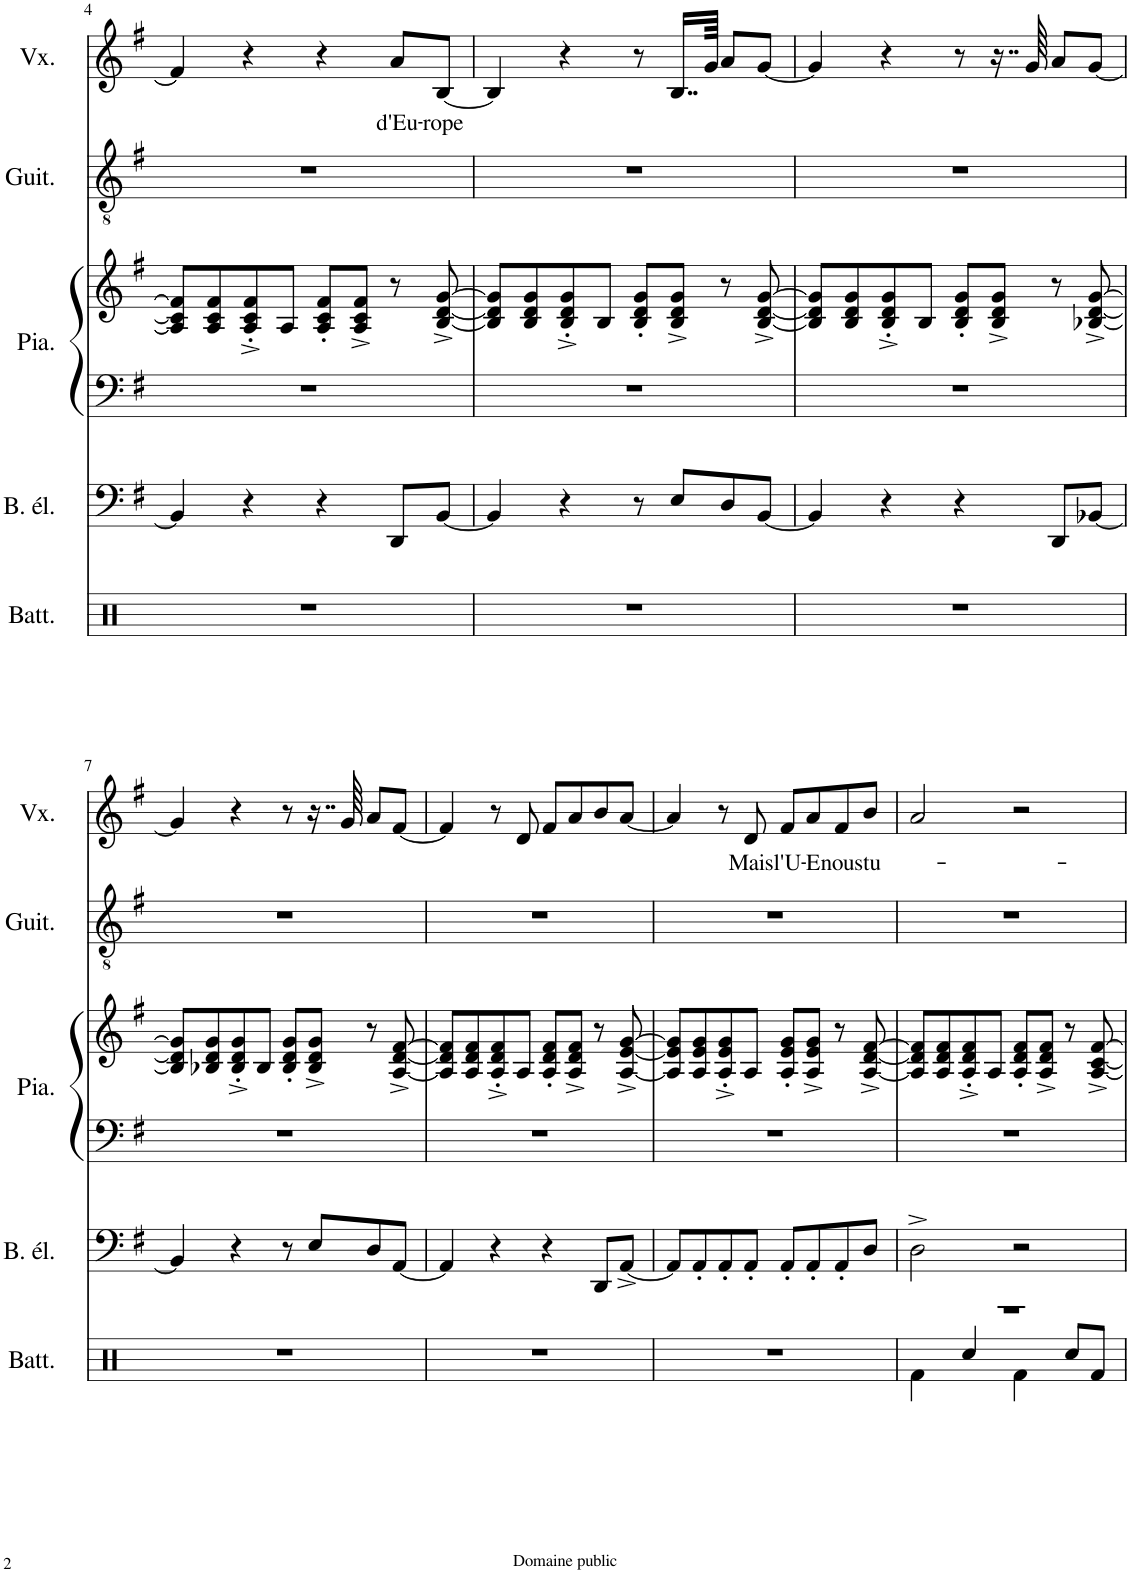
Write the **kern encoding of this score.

**kern	**kern	**kern	**kern	**kern	**kern	**text
*part5	*part4	*part3	*part3	*part2	*part1	*part1
*staff6	*staff5	*staff4	*staff3	*staff2	*staff1	*staff1
*I"Batterie	*I"Basse électrique	*I"Piano	*	*I"Guitare acoustique	*I"Voix	*
*I'Batt.	*I'B. él.	*I'Pia.	*	*I'Guit.	*I'Vx.	*
!!LO:PB:g=z
*clefX	*clefF4	*clefF4	*clefG2	*clefGv2	*clefG2	*
*	*Trd7c12	*	*	*	*	*
*k[]	*k[f#]	*k[f#]	*k[f#]	*k[f#]	*k[f#]	*
*M4/4	*M4/4	*M4/4	*M4/4	*M4/4	*M4/4	*
=4	=4	=4	=4	=4	=4	=4
1r	4BB/]	1r	8A/] 8c/] 8f#/]L	1r	4f#/]	.
.	.	.	8A/ 8c/ 8f#/	.	.	.
.	4r	.	8A/'^ 8c/'^ 8f#/'^	.	4r	.
.	.	.	8A/J	.	.	.
.	4r	.	8A/' 8c/' 8f#/'L	.	4r	.
.	.	.	8A/^ 8c/^ 8f#/^J	.	.	.
!	!	!	!	!	!	!LO:LY:b
.	8DD/L	.	8r	.	8a/L	d'Eu-
!	!	!	!	!	!	!LO:LY:b
.	[8BB/J	.	[8B/^ [8d/^ [8g/^	.	[8B/J	-rope
=5	=5	=5	=5	=5	=5	=5
1r	4BB/]	1r	8B/] 8d/] 8g/]L	1r	4B/]	.
.	.	.	8B/ 8d/ 8g/	.	.	.
.	4r	.	8B/'^ 8d/'^ 8g/'^	.	4r	.
.	.	.	8B/J	.	.	.
.	8r	.	8B/' 8d/' 8g/'L	.	8r	.
.	8E/L	.	8B/^ 8d/^ 8g/^J	.	16..B/LL	.
.	.	.	.	.	64g/JJkk	.
.	8D/	.	8r	.	8a/L	.
.	[8BB/J	.	[8B/^ [8d/^ [8g/^	.	[8g/J	.
=6	=6	=6	=6	=6	=6	=6
1r	4BB/]	1r	8B/] 8d/] 8g/]L	1r	4g/]	.
.	.	.	8B/ 8d/ 8g/	.	.	.
.	4r	.	8B/'^ 8d/'^ 8g/'^	.	4r	.
.	.	.	8B/J	.	.	.
.	4r	.	8B/' 8d/' 8g/'L	.	8r	.
.	.	.	8B/^ 8d/^ 8g/^J	.	16..r	.
.	.	.	.	.	64g/	.
.	8DD/L	.	8r	.	8a/L	.
.	[8BB-X/J	.	[8B-X/^ [8d/^ [8g/^	.	[8g/J	.
!!LO:LB:g=z
=7	=7	=7	=7	=7	=7	=7
1r	4BB-/]	1r	8B-/] 8d/] 8g/]L	1r	4g/]	.
.	.	.	8B-X/ 8d/ 8g/	.	.	.
.	4r	.	8B-/'^ 8d/'^ 8g/'^	.	4r	.
.	.	.	8B-/J	.	.	.
.	8r	.	8B-/' 8d/' 8g/'L	.	8r	.
.	8E/L	.	8B-/^ 8d/^ 8g/^J	.	16..r	.
.	.	.	.	.	64g/	.
.	8D/	.	8r	.	8a/L	.
.	[8AA/J	.	[8A/^ [8d/^ [8f#/^	.	[8f#/J	.
=8	=8	=8	=8	=8	=8	=8
1r	4AA/]	1r	8A/] 8d/] 8f#/]L	1r	4f#/]	.
.	.	.	8A/ 8d/ 8f#/	.	.	.
.	4r	.	8A/'^ 8d/'^ 8f#/'^	.	8r	.
.	.	.	8A/J	.	8d/	.
.	4r	.	8A/' 8d/' 8f#/'L	.	8f#/L	.
.	.	.	8A/^ 8d/^ 8f#/^J	.	8a/	.
.	8DD/L	.	8r	.	8b/	.
.	[8AA^/J	.	[8A/^ [8e/^ [8g/^	.	[8a/J	.
=9	=9	=9	=9	=9	=9	=9
1r	8AA/L]	1r	8A/] 8e/] 8g/]L	1r	4a/]	.
.	8AA'/	.	8A/ 8e/ 8g/	.	.	.
.	8AA'/	.	8A/'^ 8e/'^ 8g/'^	.	8r	.
!	!	!	!	!	!	!LO:LY:b
.	8AA'/J	.	8A/J	.	8d/	Mais
!	!	!	!	!	!	!LO:LY:b
.	8AA'/L	.	8A/' 8e/' 8g/'L	.	8f#/L	l'U-
!	!	!	!	!	!	!LO:LY:b
.	8AA'/	.	8A/^ 8e/^ 8g/^J	.	8a/	-E
!	!	!	!	!	!	!LO:LY:b
.	8AA'/	.	8r	.	8f#/	nous
!	!	!	!	!	!	!LO:LY:b
.	8D/J	.	[8A/^ [8d/^ [8f#/^	.	8b/J	tu-
=10	=10	=10	=10	=10	=10	=10
*^	*	*	*	*	*	*
1r	4Rf\	2D^\	1r	8A/] 8d/] 8f#/]L	1r	2a/	.
.	.	.	.	8A/ 8d/ 8f#/	.	.	.
.	4Rcc/	.	.	8A/'^ 8d/'^ 8f#/'^	.	.	.
.	.	.	.	8A/J	.	.	.
.	4Rf\	2r	.	8A/' 8d/' 8f#/'L	.	2r	.
.	.	.	.	8A/^ 8d/^ 8f#/^J	.	.	.
.	8Rcc/L	.	.	8r	.	.	.
.	8Rf/J	.	.	[8A/^ [8c/^ [8f#/^	.	.	.
*v	*v	*	*	*	*	*	*
=	=	=	=	=	=	=
*-	*-	*-	*-	*-	*-	*-
